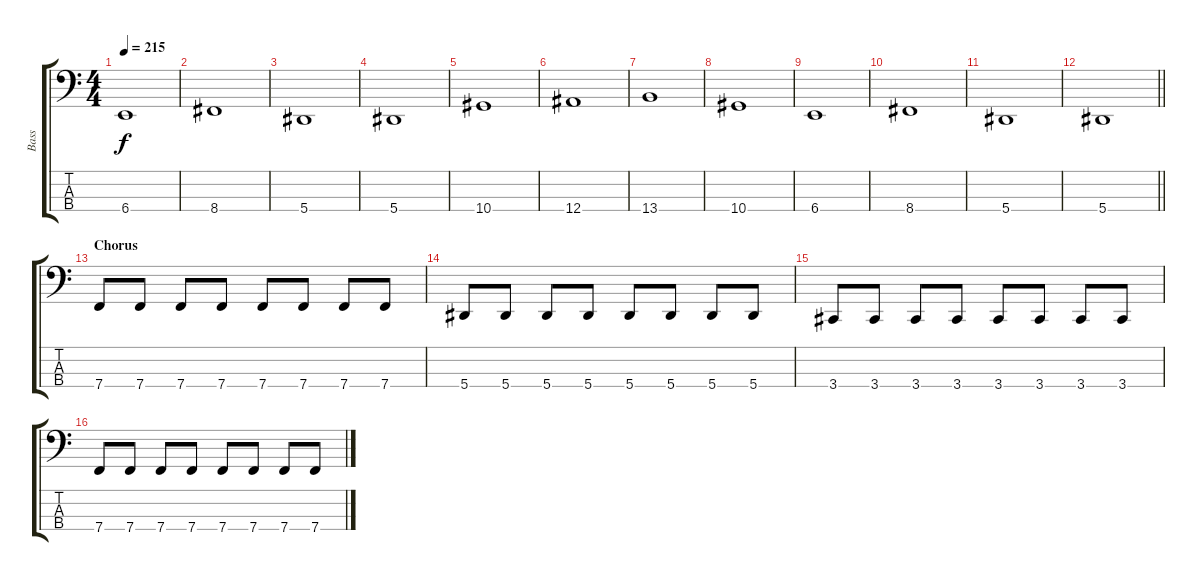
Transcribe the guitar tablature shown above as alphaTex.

\track ("Bass" "Bass") {instrument electricbassfinger}
\staff {score tabs}
\tuning (Eb2 Bb1 F1 Bb0) {hide}
\ts (4 4)
\tempo 215
\clef f4
\ks c
6.4.1{dy f} |
8.4.1 |
5.4.1 |
5.4.1 |
10.4.1 |
12.4.1 |
13.4.1 |
10.4.1 |
6.4.1 |
8.4.1 |
5.4.1 |
\barLineRight lightlight
5.4.1 |
\section ("" "Chorus")
7.4.8 7.4.8 7.4.8 7.4.8 7.4.8 7.4.8 7.4.8 7.4.8 |
5.4.8 5.4.8 5.4.8 5.4.8 5.4.8 5.4.8 5.4.8 5.4.8 |
3.4.8 3.4.8 3.4.8 3.4.8 3.4.8 3.4.8 3.4.8 3.4.8 |
7.4.8 7.4.8 7.4.8 7.4.8 7.4.8 7.4.8 7.4.8 7.4.8
